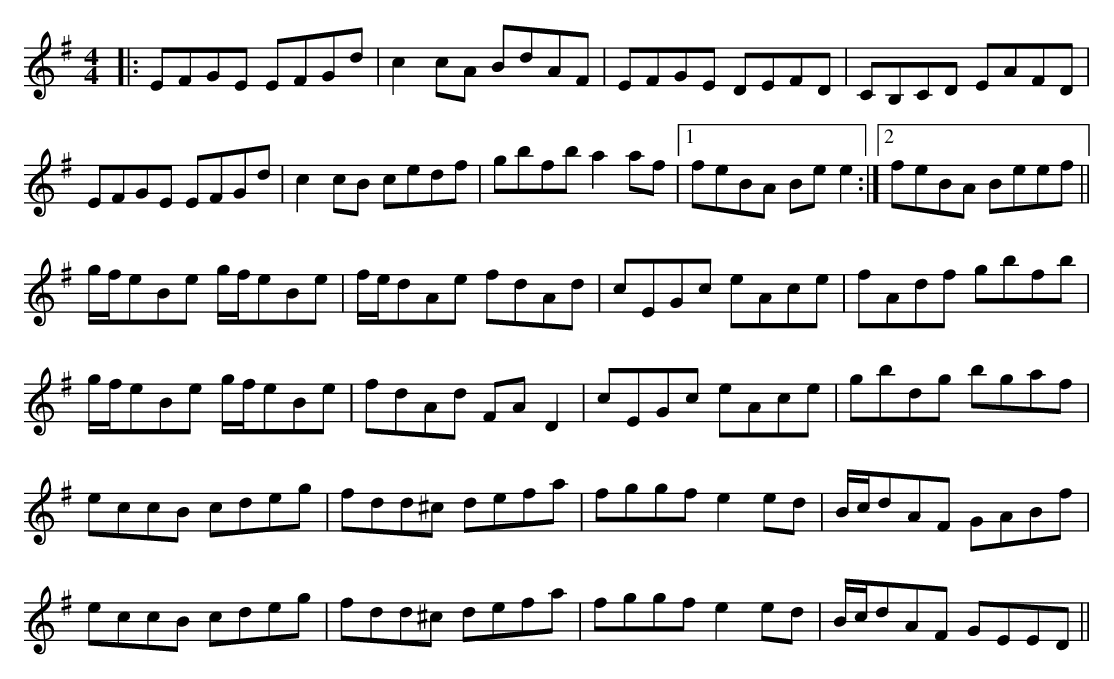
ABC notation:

X:1
M:4/4
K:Emin
|:EFGE EFGd|c2cA BdAF|EFGE DEFD|CB,CD EAFD|
EFGE EFGd|c2cB cedf|gbfb a2af|1 feBA Bee2:|2 feBA Beef||
g/f/eBe g/f/eBe|f/e/dAe fdAd|cEGc eAce|fAdf gbfb|
g/f/eBe g/f/eBe|fdAd FAD2|cEGc eAce|gbdg bgaf|
eccB cdeg|fdd^c defa|fggf e2ed|B/c/dAF GABf|
eccB cdeg|fdd^c defa|fggf e2ed|B/c/dAF GEED||
